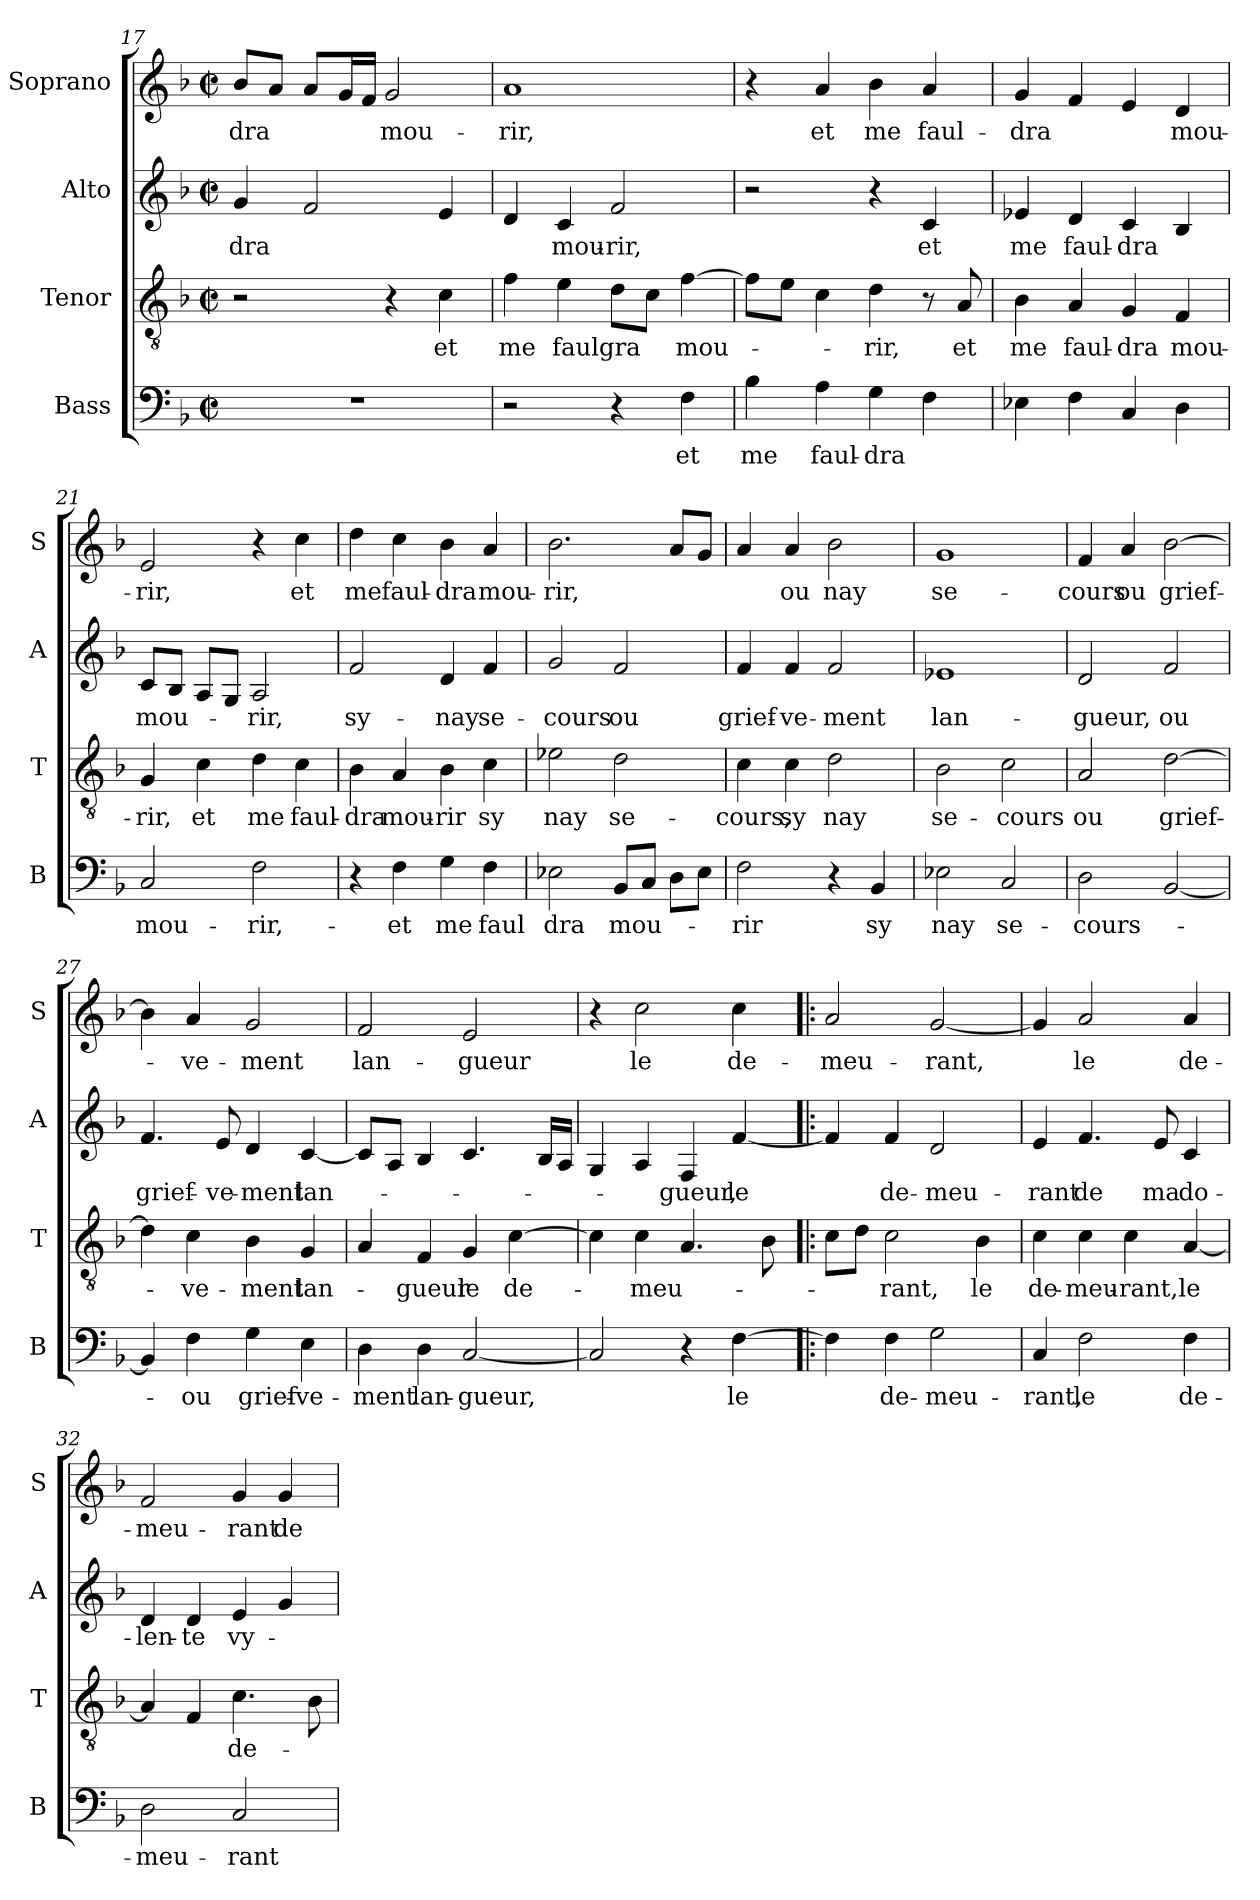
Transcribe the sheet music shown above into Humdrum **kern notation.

**kern	**text	**kern	**text	**kern	**text	**kern	**text
*part4	*part4	*part3	*part3	*part2	*part2	*part1	*part1
*staff4	*staff4	*staff3	*staff3	*staff2	*staff2	*staff1	*staff1
*I"Bass	*	*I"Tenor	*	*I"Alto	*	*I"Soprano	*
*I'B	*	*I'T	*	*I'A	*	*I'S	*
*clefF4	*	*clefGv2	*	*clefG2	*	*clefG2	*
*k[b-]	*	*k[b-]	*	*k[b-]	*	*k[b-]	*
*F:	*	*F:	*	*F:	*	*F:	*
*M2/2	*	*M2/2	*	*M2/2	*	*M2/2	*
*met(c|)	*	*met(c|)	*	*met(c|)	*	*met(c|)	*
=17	=17	=17	=17	=17	=17	=17	=17
1r	.	2r	.	4g/	-dra	8b-/L	-dra
.	.	.	.	.	.	8a/J	.
.	.	.	.	2f/	.	8a/L	.
.	.	.	.	.	.	16g/L	.
.	.	.	.	.	.	16f/JJ	.
.	.	4r	.	.	.	2g/	mou-
.	.	4c\	et	4e/	.	.	.
=18	=18	=18	=18	=18	=18	=18	=18
2r	.	4f\	me	4d/	.	1a	-rir,
.	.	4e\	faulgra	4c/	mou-	.	.
4r	.	8d\L	.	2f/	-rir,	.	.
.	.	8c\J	.	.	.	.	.
4F\	et	[4f\	mou-	.	.	.	.
=19	=19	=19	=19	=19	=19	=19	=19
4B-\	me	8f\L]	.	2r	.	4r	.
.	.	8e\J	.	.	.	.	.
4A\	faul-	4c\	.	.	.	4a/	et
4G\	-dra	4d\	-rir,	4r	.	4b-\	me
4F\	.	8r	.	4c/	et	4a/	faul-
.	.	8A/	et	.	.	.	.
=20	=20	=20	=20	=20	=20	=20	=20
4E-X\	.	4B-\	me	4e-X/	me	4g/	-dra
4F\	.	4A/	faul-	4d/	faul-	4f/	.
4C/	.	4G/	-dra	4c/	-dra	4e/	.
4D\	.	4F/	mou-	4B-/	.	4d/	mou-
=21	=21	=21	=21	=21	=21	=21	=21
2C/	mou-	4G/	-rir,	8c/L	mou-	2e/	-rir,
.	.	.	.	8B-/J	.	.	.
.	.	4c\	et	8A/L	.	.	.
.	.	.	.	8G/J	.	.	.
2F\	-rir,-	4d\	me	2A/	-rir,	4r	.
.	.	4c\	faul-	.	.	4cc\	et
!!LO:LB:g=z
=22	=22	=22	=22	=22	=22	=22	=22
4r	.	4B-\	-dra	2f/	sy-	4dd\	me
4F\	-et	4A/	mou-	.	.	4cc\	faul-
4G\	me	4B-\	-rir	4d/	-nay	4b-\	-dra
4F\	faul	4c\	sy	4f/	se-	4a/	mou-
=23	=23	=23	=23	=23	=23	=23	=23
2E-X\	dra	2e-X\	nay	2g/	-cours	2.b-\	-rir,
8BB-/L	mou-	2d\	se-	2f/	ou	.	.
8C/J	.	.	.	.	.	.	.
8D\L	.	.	.	.	.	8a/L	.
8E-\J	.	.	.	.	.	8g/J	.
=24	=24	=24	=24	=24	=24	=24	=24
2F\	-rir	4c\	-cours,	4f/	grief-	4a/	.
.	.	4c\	sy	4f/	-ve-	4a/	ou
4r	.	2d\	nay	2f/	-ment	2b-\	nay
4BB-/	sy	.	.	.	.	.	.
=25	=25	=25	=25	=25	=25	=25	=25
2E-X\	nay	2B-\	se-	1e-X	lan-	1g	se-
2C/	se-	2c\	-cours	.	.	.	.
=26	=26	=26	=26	=26	=26	=26	=26
2D\	-cours-	2A/	ou	2d/	-gueur,	4f/	-cours
.	.	.	.	.	.	4a/	ou
[2BB-/	.	[2d\	grief-	2f/	ou	[2b-\	grief-
=27	=27	=27	=27	=27	=27	=27	=27
4BB-/]	.	4d\]	.	4.f/	grief-	4b-\]	.
4F\	-ou	4c\	-ve-	.	.	4a/	-ve-
.	.	.	.	8e/	-ve-	.	.
4G\	grief-	4B-\	-ment	4d/	-ment	2g/	-ment
4E\	-ve-	4G/	lan-	[4c/	lan-	.	.
!!LO:LB:g=z
=28	=28	=28	=28	=28	=28	=28	=28
4D\	-ment	4A/	.	8c/L]	.	2f/	lan-
.	.	.	.	8A/J	.	.	.
4D\	lan-	4F/	-gueur	4B-/	.	.	.
[2C/	-gueur,	4G/	le	4.c/	.	2e/	-gueur
.	.	[4c\	de-	.	.	.	.
.	.	.	.	16B-/LL	.	.	.
.	.	.	.	16A/JJ	.	.	.
=29	=29	=29	=29	=29	=29	=29	=29
2C/]	.	4c\]	.	4G/	.	4r	.
.	.	4c\	-meu-	4A/	.	2cc\	le
4r	.	4.A/	.	4F/	-gueur,	.	.
[4F\	le	.	.	[4f/	le	4cc\	de-
.	.	8B-\	.	.	.	.	.
=30!|:	=30!|:	=30!|:	=30!|:	=30!|:	=30!|:	=30!|:	=30!|:
4F\]	.	8c\L	.	4f/]	.	2a/	-meu-
.	.	8d\J	.	.	.	.	.
4F\	de-	2c\	-rant,	4f/	de-	.	.
2G\	-meu-	.	.	2d/	-meu-	[2g/	-rant,
.	.	4B-\	le	.	.	.	.
=31	=31	=31	=31	=31	=31	=31	=31
4C/	-rant,	4c\	de-	4e/	-rant	4g/]	.
2F\	le	4c\	-meu-	4.f/	de	2a/	le
.	.	4c\	-rant,	.	.	.	.
.	.	.	.	8e/	ma	.	.
4F\	de-	[4A/	le	4c/	do-	4a/	de-
=32	=32	=32	=32	=32	=32	=32	=32
2D\	-meu-	4A/]	.	4d/	-len-	2f/	-meu-
.	.	4F/	.	4d/	-te	.	.
2C/	-rant	4.c\	de-	4e/	vy-	4g/	-rant
.	.	.	.	4g/	.	4g/	de
.	.	8B-\	.	.	.	.	.
=	=	=	=	=	=	=	=
*-	*-	*-	*-	*-	*-	*-	*-
